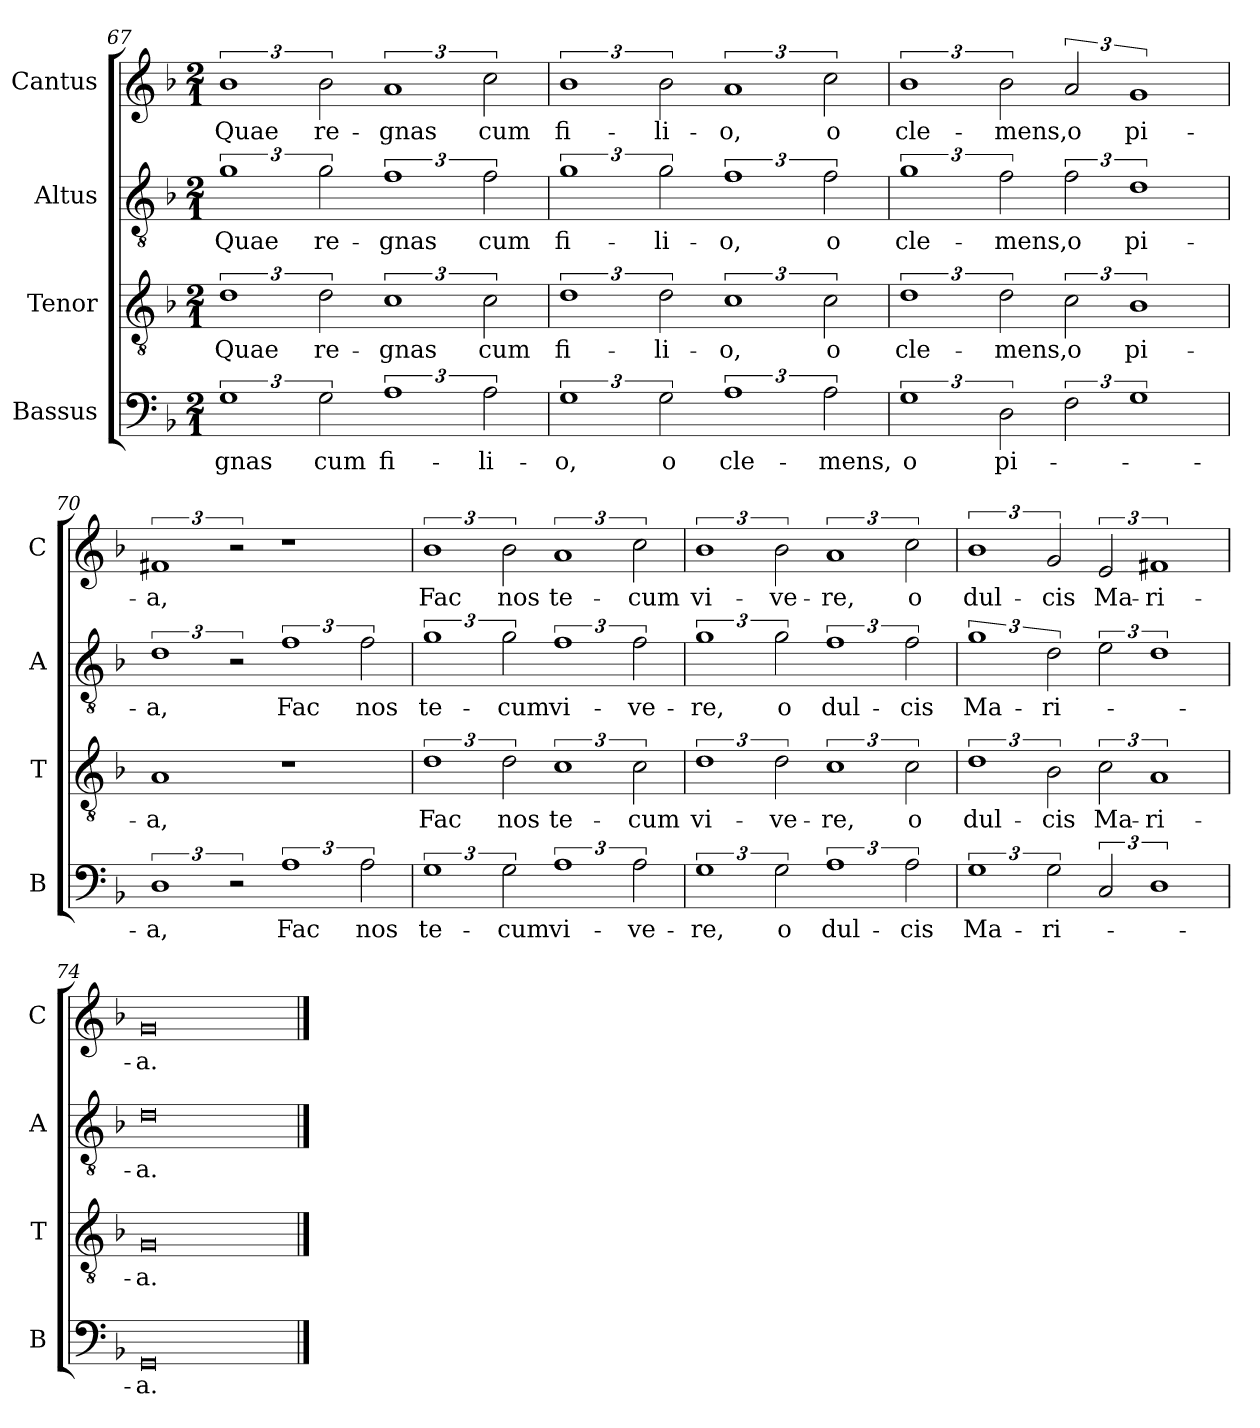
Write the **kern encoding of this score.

**kern	**text	**kern	**text	**kern	**text	**kern	**text
*part4	*part4	*part3	*part3	*part2	*part2	*part1	*part1
*staff4	*staff4	*staff3	*staff3	*staff2	*staff2	*staff1	*staff1
*I"Bassus	*	*I"Tenor	*	*I"Altus	*	*I"Cantus	*
*I'B	*	*I'T	*	*I'A	*	*I'C	*
*clefF4	*	*clefGv2	*	*clefGv2	*	*clefG2	*
*k[b-]	*	*k[b-]	*	*k[b-]	*	*k[b-]	*
*F:	*	*F:	*	*F:	*	*F:	*
*M2/1	*	*M2/1	*	*M2/1	*	*M2/1	*
=67	=67	=67	=67	=67	=67	=67	=67
3%2G	-gnas	3%2d	Quae	3%2g	Quae	3%2b-	Quae
3G	cum	3d	re-	3g	re-	3b-	re-
3%2A	fi-	3%2c	-gnas	3%2f	-gnas	3%2a	-gnas
3A	-li-	3c	cum	3f	cum	3cc	cum
=68	=68	=68	=68	=68	=68	=68	=68
3%2G	-o,	3%2d	fi-	3%2g	fi-	3%2b-	fi-
3G	o	3d	-li-	3g	-li-	3b-	-li-
3%2A	cle-	3%2c	-o,	3%2f	-o,	3%2a	-o,
3A	-mens,	3c	o	3f	o	3cc	o
=69	=69	=69	=69	=69	=69	=69	=69
3%2G	o	3%2d	cle-	3%2g	cle-	3%2b-	cle-
3D	pi-	3d	-mens,	3f	-mens,	3b-	-mens,
3F	.	3c	o	3f	o	3a	o
3%2G	.	3%2B-	pi-	3%2d	pi-	3%2g	pi-
!!LO:LB:g=z
=70	=70	=70	=70	=70	=70	=70	=70
3%2D	-a,	1A	-a,	3%2d	-a,	3%2f#X	-a,
3r	.	.	.	3r	.	3r	.
3%2A	Fac	1r	.	3%2f	Fac	1r	.
3A	nos	.	.	3f	nos	.	.
=71	=71	=71	=71	=71	=71	=71	=71
!	!	!	!	!	!	!	!LO:LY:i
3%2G	te-	3%2d	Fac	3%2g	te-	3%2b-	Fac
!	!	!	!	!	!	!	!LO:LY:i
3G	-cum	3d	nos	3g	-cum	3b-	nos
!	!	!	!	!	!	!	!LO:LY:i
3%2A	vi-	3%2c	te-	3%2f	vi-	3%2a	te-
!	!	!	!	!	!	!	!LO:LY:i
3A	-ve-	3c	-cum	3f	-ve-	3cc	-cum
=72	=72	=72	=72	=72	=72	=72	=72
!	!	!	!	!	!	!	!LO:LY:i
3%2G	-re,	3%2d	vi-	3%2g	-re,	3%2b-	vi-
!	!	!	!	!	!	!	!LO:LY:i
3G	o	3d	-ve-	3g	o	3b-	-ve-
!	!	!	!	!	!	!	!LO:LY:i
3%2A	dul-	3%2c	-re,	3%2f	dul-	3%2a	-re,
!	!	!	!	!	!	!	!LO:LY:i
3A	-cis	3c	o	3f	-cis	3cc	o
=73	=73	=73	=73	=73	=73	=73	=73
!	!	!	!	!	!	!	!LO:LY:i
3%2G	Ma-	3%2d	dul-	3%2g	Ma-	3%2b-	dul-
!	!	!	!	!	!	!	!LO:LY:i
3G	-ri-	3B-	-cis	3d	-ri-	3g	-cis
!	!	!	!	!	!	!	!LO:LY:i
3C	.	3c	Ma-	3e	.	3e	Ma-
!	!	!	!	!	!	!	!LO:LY:i
3%2D	.	3%2A	-ri-	3%2d	.	3%2f#X	-ri-
!!LO:LB:g=z
=74	=74	=74	=74	=74	=74	=74	=74
!	!	!	!	!	!	!	!LO:LY:i
0GG	-a.	0G	-a.	0d	-a.	0g	-a.
==	==	==	==	==	==	==	==
*-	*-	*-	*-	*-	*-	*-	*-
